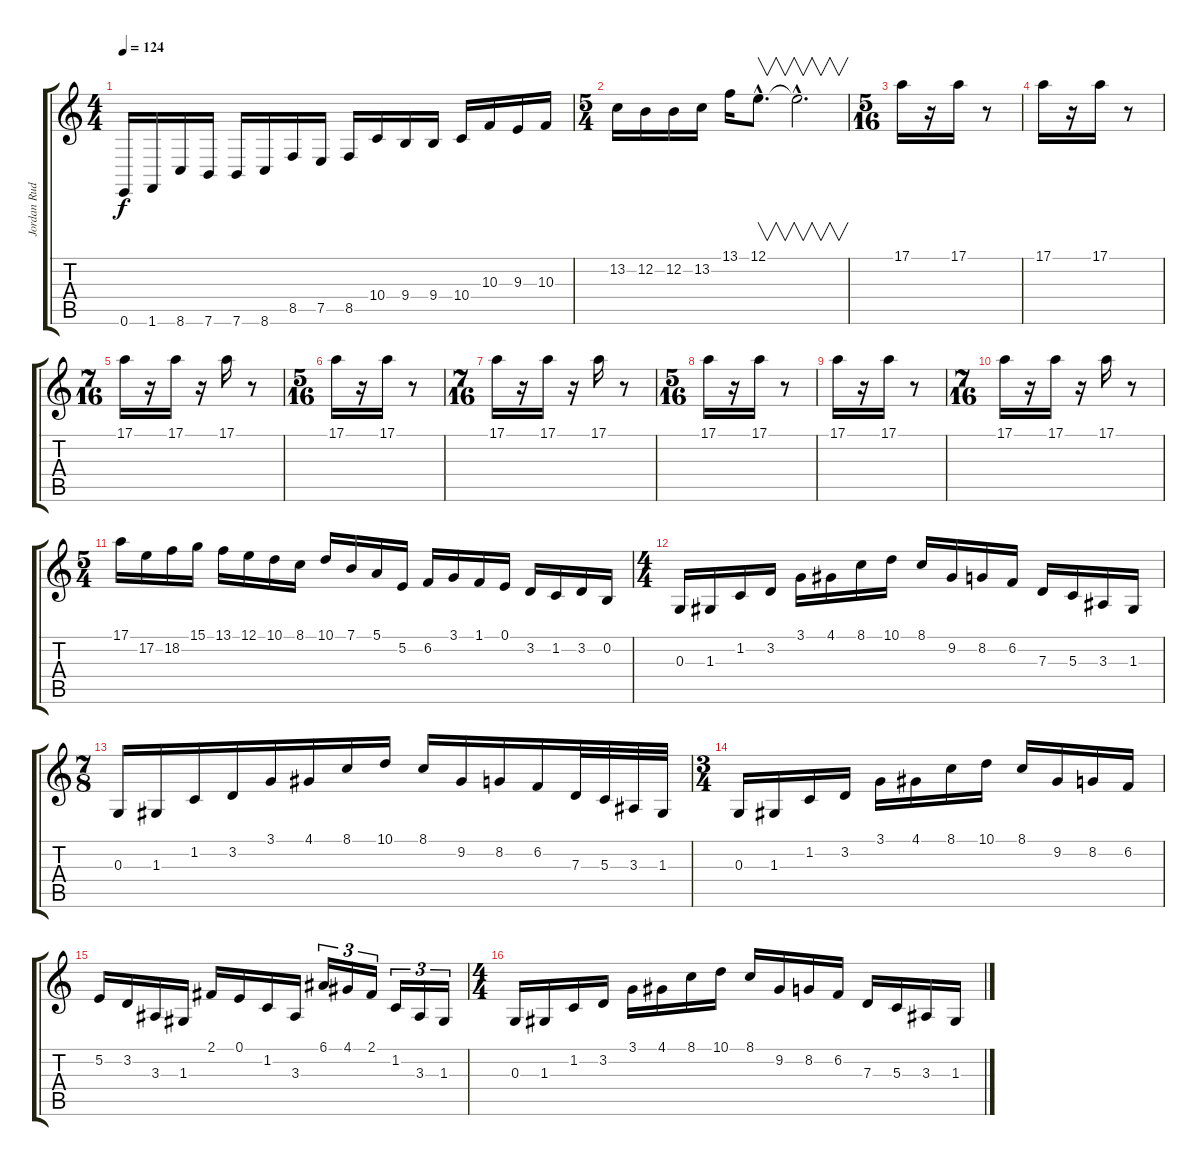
\track ("Jordan Rudess - Keyboard" "Jordan Rud") {instrument stringensemble1}
\staff {score tabs}
\tuning (E4 B3 G3 D3 A2 E2) {hide}
\ts (4 4)
\tempo 124
\clef g2
\ks c
0.6.16{dy f} 1.6.16 8.6.16 7.6.16 7.6.16 8.6.16 8.5.16 7.5.16 8.5.16 10.4.16 9.4.16 9.4.16 10.4.16 10.3.16 9.3.16 10.3.16 |
\ts (5 4)
13.2.16 12.2.16 12.2.16 13.2.16 13.1.16 12.1{hac}.8{v d} 12.1{hac t}.2{v d} |
\ts (5 16)
17.1.16 r.16 17.1.16 r.8 |
17.1.16 r.16 17.1.16 r.8 |
\ts (7 16)
17.1.16 r.16 17.1.16 r.16 17.1.16 r.8 |
\ts (5 16)
17.1.16 r.16 17.1.16 r.8 |
\ts (7 16)
17.1.16 r.16 17.1.16 r.16 17.1.16 r.8 |
\ts (5 16)
17.1.16 r.16 17.1.16 r.8 |
17.1.16 r.16 17.1.16 r.8 |
\ts (7 16)
17.1.16 r.16 17.1.16 r.16 17.1.16 r.8 |
\ts (5 4)
17.1.16 17.2.16 18.2.16 15.1.16 13.1.16 12.1.16 10.1.16 8.1.16 10.1.16 7.1.16 5.1.16 5.2.16 6.2.16 3.1.16 1.1.16 0.1.16 3.2.16 1.2.16 3.2.16 0.2.16 |
\ts (4 4)
0.3.16 1.3.16 1.2.16 3.2.16 3.1.16 4.1.16 8.1.16 10.1.16 8.1.16 9.2.16 8.2.16 6.2.16 7.3.16 5.3.16 3.3.16 1.3.16 |
\ts (7 8)
0.3.16 1.3.16 1.2.16 3.2.16 3.1.16 4.1.16 8.1.16 10.1.16 8.1.16 9.2.16 8.2.16 6.2.16 7.3.32 5.3.32 3.3.32 1.3.32 |
\ts (3 4)
0.3.16 1.3.16 1.2.16 3.2.16 3.1.16 4.1.16 8.1.16 10.1.16 8.1.16 9.2.16 8.2.16 6.2.16 |
5.2.16 3.2.16 3.3.16 1.3.16 2.1.16 0.1.16 1.2.16 3.3.16 6.1.16{tu (3 2)} 4.1.16{tu (3 2)} 2.1.16{tu (3 2)} 1.2.16{tu (3 2)} 3.3.16{tu (3 2)} 1.3.16{tu (3 2)} |
\ts (4 4)
0.3.16 1.3.16 1.2.16 3.2.16 3.1.16 4.1.16 8.1.16 10.1.16 8.1.16 9.2.16 8.2.16 6.2.16 7.3.16 5.3.16 3.3.16 1.3.16
